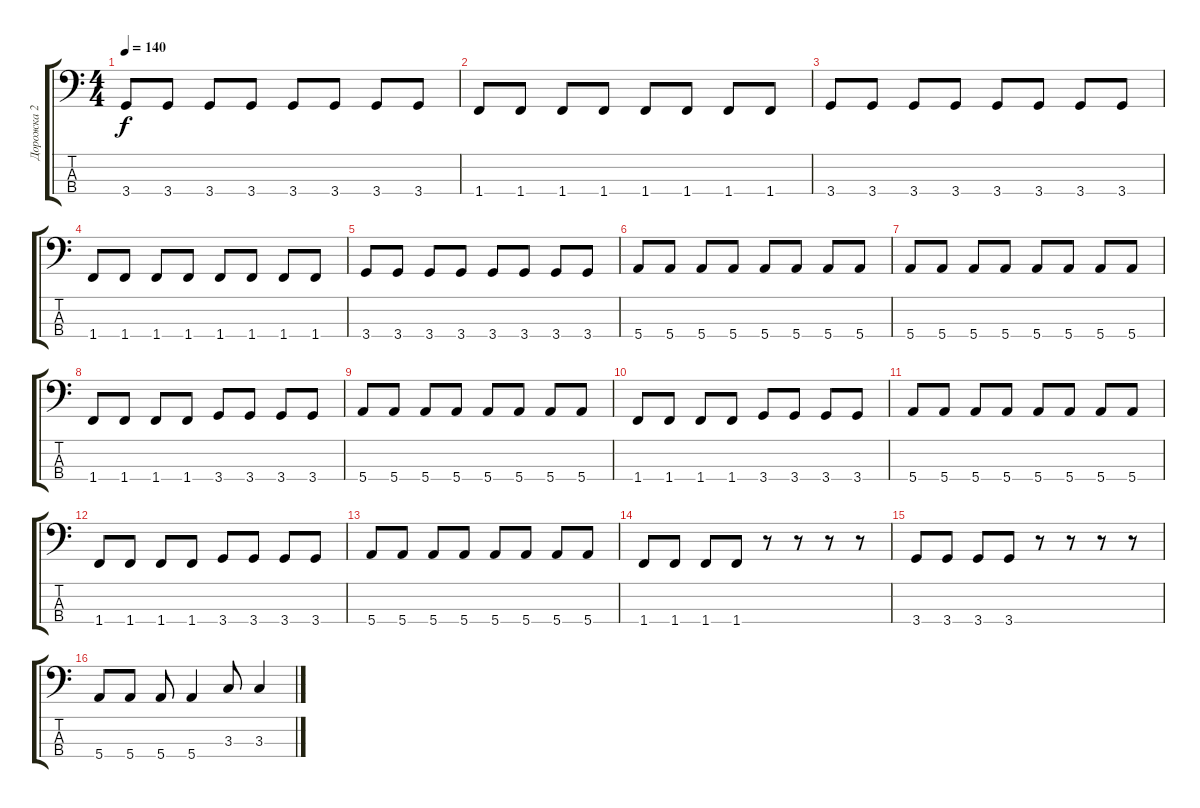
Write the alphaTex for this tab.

\track ("Дорожка 2" "Дорожка 2") {instrument electricbassfinger}
\staff {score tabs}
\tuning (G2 D2 A1 E1) {hide}
\ts (4 4)
\tempo 140
\clef f4
\ks c
3.4.8{dy f} 3.4.8 3.4.8 3.4.8 3.4.8 3.4.8 3.4.8 3.4.8 |
1.4.8 1.4.8 1.4.8 1.4.8 1.4.8 1.4.8 1.4.8 1.4.8 |
3.4.8 3.4.8 3.4.8 3.4.8 3.4.8 3.4.8 3.4.8 3.4.8 |
1.4.8 1.4.8 1.4.8 1.4.8 1.4.8 1.4.8 1.4.8 1.4.8 |
3.4.8 3.4.8 3.4.8 3.4.8 3.4.8 3.4.8 3.4.8 3.4.8 |
5.4.8 5.4.8 5.4.8 5.4.8 5.4.8 5.4.8 5.4.8 5.4.8 |
5.4.8 5.4.8 5.4.8 5.4.8 5.4.8 5.4.8 5.4.8 5.4.8 |
1.4.8 1.4.8 1.4.8 1.4.8 3.4.8 3.4.8 3.4.8 3.4.8 |
5.4.8 5.4.8 5.4.8 5.4.8 5.4.8 5.4.8 5.4.8 5.4.8 |
1.4.8 1.4.8 1.4.8 1.4.8 3.4.8 3.4.8 3.4.8 3.4.8 |
5.4.8 5.4.8 5.4.8 5.4.8 5.4.8 5.4.8 5.4.8 5.4.8 |
1.4.8 1.4.8 1.4.8 1.4.8 3.4.8 3.4.8 3.4.8 3.4.8 |
5.4.8 5.4.8 5.4.8 5.4.8 5.4.8 5.4.8 5.4.8 5.4.8 |
1.4.8 1.4.8 1.4.8 1.4.8 r.8 r.8 r.8 r.8 |
3.4.8 3.4.8 3.4.8 3.4.8 r.8 r.8 r.8 r.8 |
5.4.8 5.4.8 5.4.8 5.4.4 3.3.8 3.3.4
